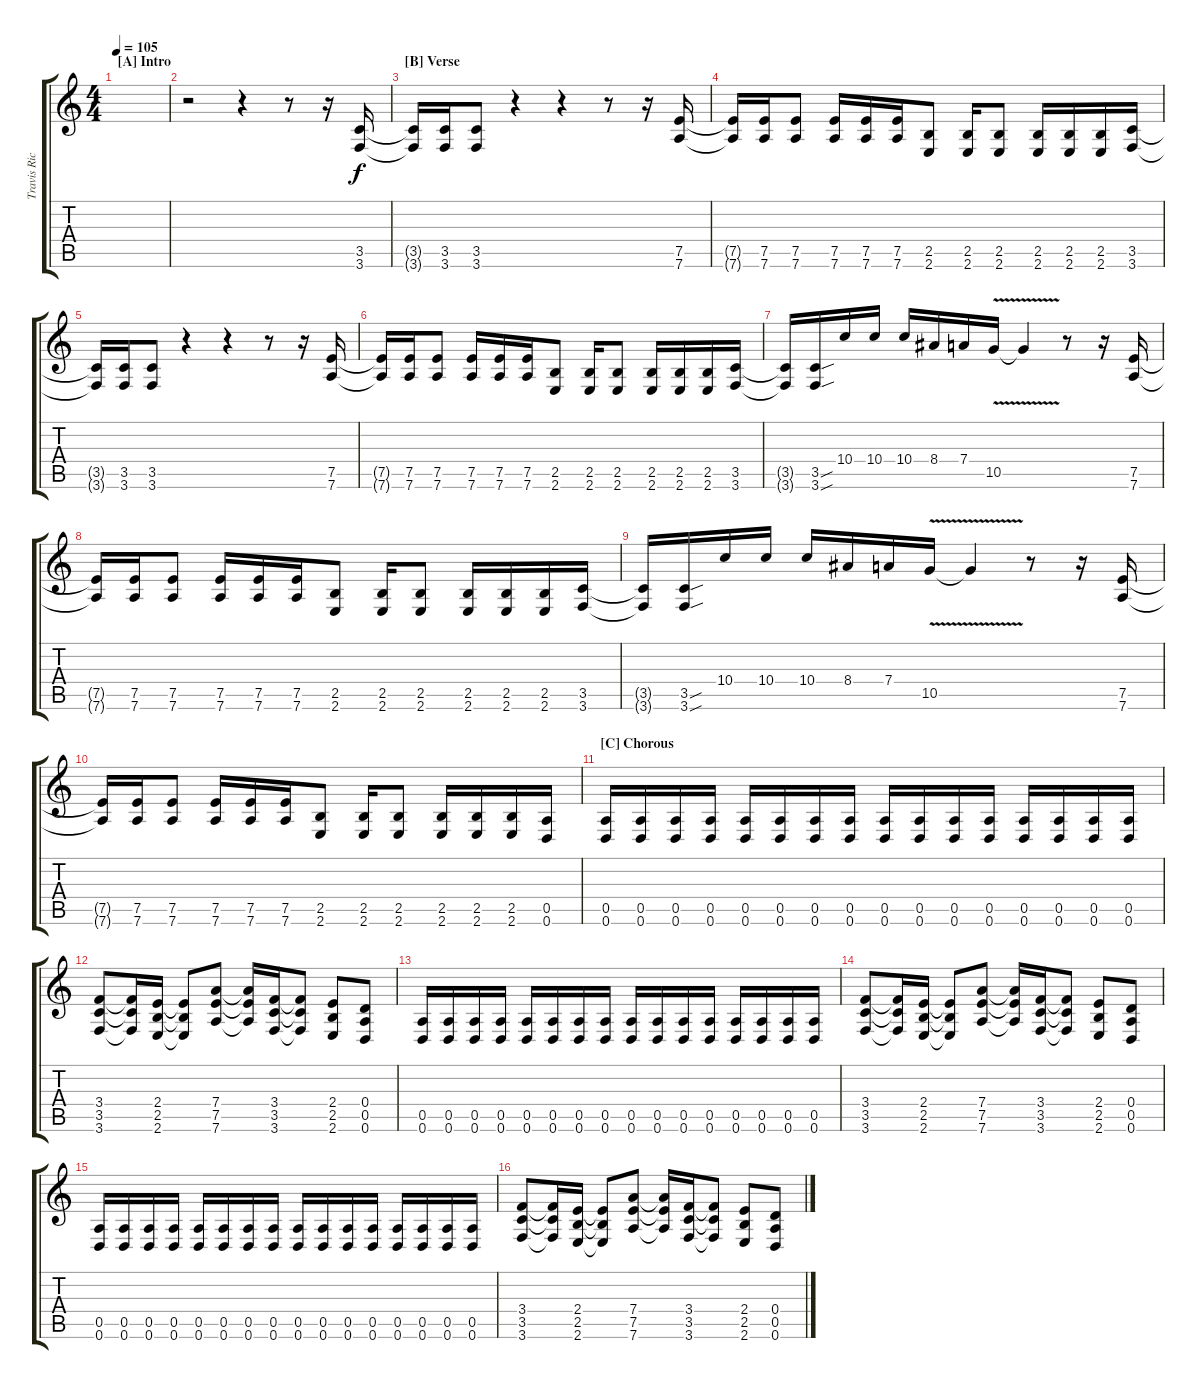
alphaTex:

\track ("Travis Richter" "Travis Ric") {instrument overdrivenguitar}
\staff {score tabs}
\tuning (E4 B3 G3 D3 A2 D2) {hide}
\ts (4 4)
\section ("" "[A] Intro")
\tempo 105
\clef g2
\ks c
|
r.2 r.4 r.8 r.16 (3.5 3.6).16 |
\section ("" "[B] Verse")
(3.5{t} 3.6{t}).16 (3.5 3.6).16 (3.5 3.6).8 r.4 r.4 r.8 r.16 (7.5 7.6).16 |
(7.5{t} 7.6{t}).16 (7.5 7.6).16 (7.5 7.6).8 (7.5 7.6).16 (7.5 7.6).16 (7.5 7.6).16 (2.5 2.6).8 (2.5 2.6).16 (2.5 2.6).8 (2.5 2.6).16 (2.5 2.6).16 (2.5 2.6).16 (3.5 3.6).16 |
(3.5{t} 3.6{t}).16 (3.5 3.6).16 (3.5 3.6).8 r.4 r.4 r.8 r.16 (7.5 7.6).16 |
(7.5{t} 7.6{t}).16 (7.5 7.6).16 (7.5 7.6).8 (7.5 7.6).16 (7.5 7.6).16 (7.5 7.6).16 (2.5 2.6).8 (2.5 2.6).16 (2.5 2.6).8 (2.5 2.6).16 (2.5 2.6).16 (2.5 2.6).16 (3.5 3.6).16 |
(3.5{t} 3.6{t}).16 (3.5{sou} 3.6{sou}).16 10.4.16{volume 12} 10.4.16 10.4.16 8.4.16 7.4.16 10.5{v}.16 10.5{t}.4 r.8 r.16 (7.5 7.6).16{volume 16} |
(7.5{t} 7.6{t}).16 (7.5 7.6).16 (7.5 7.6).8 (7.5 7.6).16 (7.5 7.6).16 (7.5 7.6).16 (2.5 2.6).8 (2.5 2.6).16 (2.5 2.6).8 (2.5 2.6).16 (2.5 2.6).16 (2.5 2.6).16 (3.5 3.6).16 |
(3.5{t} 3.6{t}).16 (3.5{sou} 3.6{sou}).16 10.4.16{volume 12} 10.4.16 10.4.16 8.4.16 7.4.16 10.5{v}.16 10.5{t}.4 r.8 r.16 (7.5 7.6).16{volume 16} |
(7.5{t} 7.6{t}).16 (7.5 7.6).16 (7.5 7.6).8 (7.5 7.6).16 (7.5 7.6).16 (7.5 7.6).16 (2.5 2.6).8 (2.5 2.6).16 (2.5 2.6).8 (2.5 2.6).16 (2.5 2.6).16 (2.5 2.6).16 (0.5 0.6).16 |
\section ("" "[C] Chorous")
(0.5 0.6).16 (0.5 0.6).16 (0.5 0.6).16 (0.5 0.6).16 (0.5 0.6).16 (0.5 0.6).16 (0.5 0.6).16 (0.5 0.6).16 (0.5 0.6).16 (0.5 0.6).16 (0.5 0.6).16 (0.5 0.6).16 (0.5 0.6).16 (0.5 0.6).16 (0.5 0.6).16 (0.5 0.6).16 |
(3.4 3.5 3.6).8 (3.4{t} 3.5{t} 3.6{t}).16 (2.4 2.5 2.6).16 (2.4{t} 2.5{t} 2.6{t}).8 (7.4 7.5 7.6).8 (7.4{t} 7.5{t} 7.6{t}).16 (3.4 3.5 3.6).16 (3.4{t} 3.5{t} 3.6{t}).8 (2.4 2.5 2.6).8 (0.4 0.5 0.6).8 |
(0.5 0.6).16 (0.5 0.6).16 (0.5 0.6).16 (0.5 0.6).16 (0.5 0.6).16 (0.5 0.6).16 (0.5 0.6).16 (0.5 0.6).16 (0.5 0.6).16 (0.5 0.6).16 (0.5 0.6).16 (0.5 0.6).16 (0.5 0.6).16 (0.5 0.6).16 (0.5 0.6).16 (0.5 0.6).16 |
(3.4 3.5 3.6).8 (3.4{t} 3.5{t} 3.6{t}).16 (2.4 2.5 2.6).16 (2.4{t} 2.5{t} 2.6{t}).8 (7.4 7.5 7.6).8 (7.4{t} 7.5{t} 7.6{t}).16 (3.4 3.5 3.6).16 (3.4{t} 3.5{t} 3.6{t}).8 (2.4 2.5 2.6).8 (0.4 0.5 0.6).8 |
(0.5 0.6).16 (0.5 0.6).16 (0.5 0.6).16 (0.5 0.6).16 (0.5 0.6).16 (0.5 0.6).16 (0.5 0.6).16 (0.5 0.6).16 (0.5 0.6).16 (0.5 0.6).16 (0.5 0.6).16 (0.5 0.6).16 (0.5 0.6).16 (0.5 0.6).16 (0.5 0.6).16 (0.5 0.6).16 |
(3.4 3.5 3.6).8 (3.4{t} 3.5{t} 3.6{t}).16 (2.4 2.5 2.6).16 (2.4{t} 2.5{t} 2.6{t}).8 (7.4 7.5 7.6).8 (7.4{t} 7.5{t} 7.6{t}).16 (3.4 3.5 3.6).16 (3.4{t} 3.5{t} 3.6{t}).8 (2.4 2.5 2.6).8 (0.4 0.5 0.6).8
